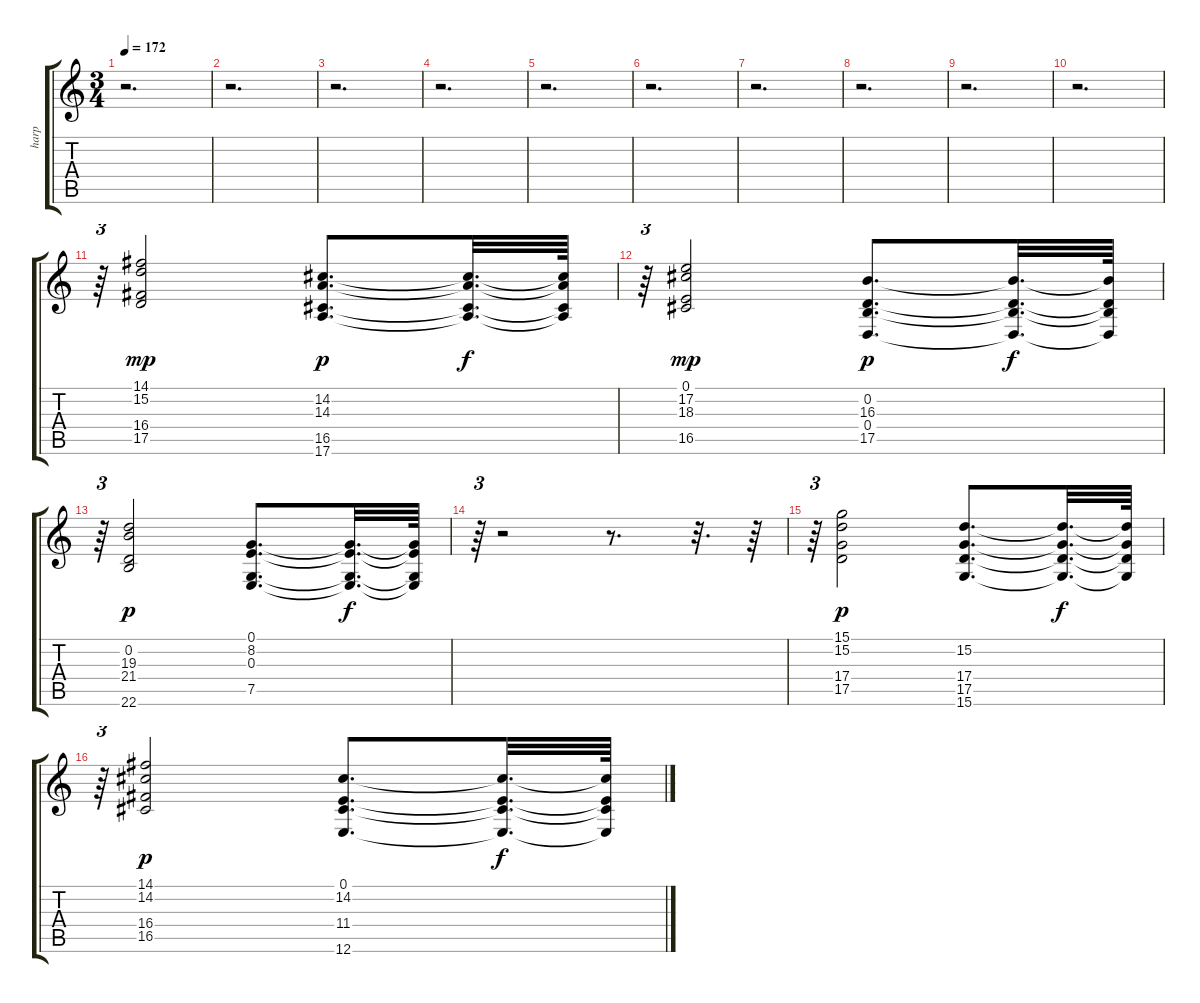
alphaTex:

\track ("harp" "harp") {instrument orchestralharp}
\staff {score tabs}
\tuning (E4 B3 G3 D3 A2 E2) {hide}
\ts (3 4)
\tempo 172
\clef g2
\ks c
r.2{d dy f} |
r.2{d} |
r.2{d} |
r.2{d} |
r.2{d} |
r.2{d} |
r.2{d} |
r.2{d} |
r.2{d} |
r.2{d} |
r.64{tu (3 2)} (14.1 15.2 16.4 17.5).2{dy mp} (14.2 14.3 16.5 17.6).8{d dy p} (14.2{t} 14.3{t} 16.5{t} 17.6{t}).32{d dy f} (14.2{t} 14.3{t} 16.5{t} 17.6{t}).64 |
r.64{tu (3 2)} (0.1 17.2 18.3 16.5).2{dy mp} (0.2 16.3 0.4 17.5).8{d dy p} (0.2{t} 16.3{t} 0.4{t} 17.5{t}).32{d dy f} (0.2{t} 16.3{t} 0.4{t} 17.5{t}).64 |
r.64{tu (3 2)} (0.2 19.3 21.4 22.6).2{dy p} (0.1 8.2 0.3 7.5).8{d} (0.1{t} 8.2{t} 0.3{t} 7.5{t}).32{d dy f} (0.1{t} 8.2{t} 0.3{t} 7.5{t}).64 |
r.64{tu (3 2)} r.2 r.8{d} r.32{d} r.64 |
r.64{tu (3 2)} (15.1 15.2 17.4 17.5).2{dy p} (15.2 17.4 17.5 15.6).8{d} (15.2{t} 17.4{t} 17.5{t} 15.6{t}).32{d dy f} (15.2{t} 17.4{t} 17.5{t} 15.6{t}).64 |
r.64{tu (3 2)} (14.1 14.2 16.4 16.5).2{dy p} (0.1 14.2 11.4 12.6).8{d} (0.1{t} 14.2{t} 11.4{t} 12.6{t}).32{d dy f} (0.1{t} 14.2{t} 11.4{t} 12.6{t}).64
